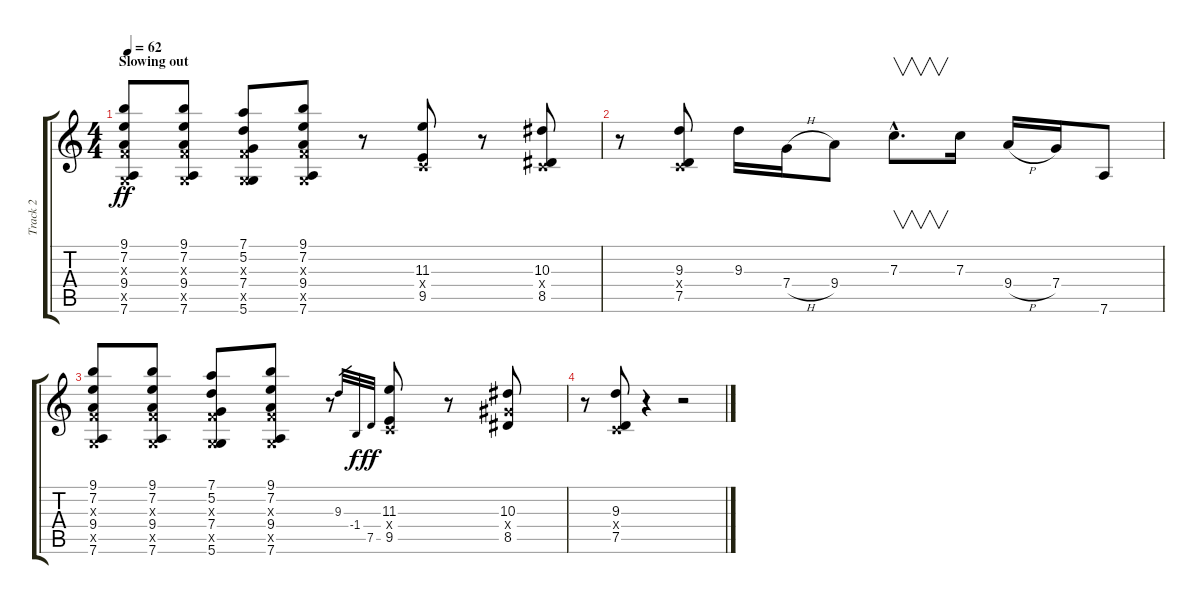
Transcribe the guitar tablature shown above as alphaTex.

\track ("Track 2" "Track 2") {instrument fretlessbass}
\staff {score tabs}
\tuning (D4 A3 F3 C3 G2 D2) {hide}
\ts (4 4)
\section ("" "Slowing out")
\tempo 69
\tempo 62
\clef g2
\ks c
(9.1 7.2 0.3{x} 9.4 0.5{x} 7.6).8{dy ff} (9.1 7.2 0.3{x} 9.4 0.5{x} 7.6).8 (7.1 5.2 0.3{x} 7.4 0.5{x} 5.6).8 (9.1 7.2 0.3{x} 9.4 0.5{x} 7.6).8 r.8 (11.3 0.4{x} 9.5).8 r.8 (10.3 0.4{x} 8.5).8 |
r.8 (9.3 0.4{x} 7.5).8 9.3.16 7.4{h}.16 9.4.8 7.3{hac}.8{v d} 7.3.16 9.4{h}.16 7.4.16 7.6.8 |
(9.1 7.2 0.3{x} 9.4 0.5{x} 7.6).8 (9.1 7.2 0.3{x} 9.4 0.5{x} 7.6).8 (7.1 5.2 0.3{x} 7.4 0.5{x} 5.6).8 (9.1 7.2 0.3{x} 9.4 0.5{x} 7.6).8 r.8 9.3.32{gr} -1.4.32{gr dy f} 7.5.32{gr dy ff} (11.3 0.4{x} 9.5).8 r.8 (10.3 8.4{x} 8.5).8 |
r.8 (9.3 0.4{x} 7.5).8 r.4 r.2
